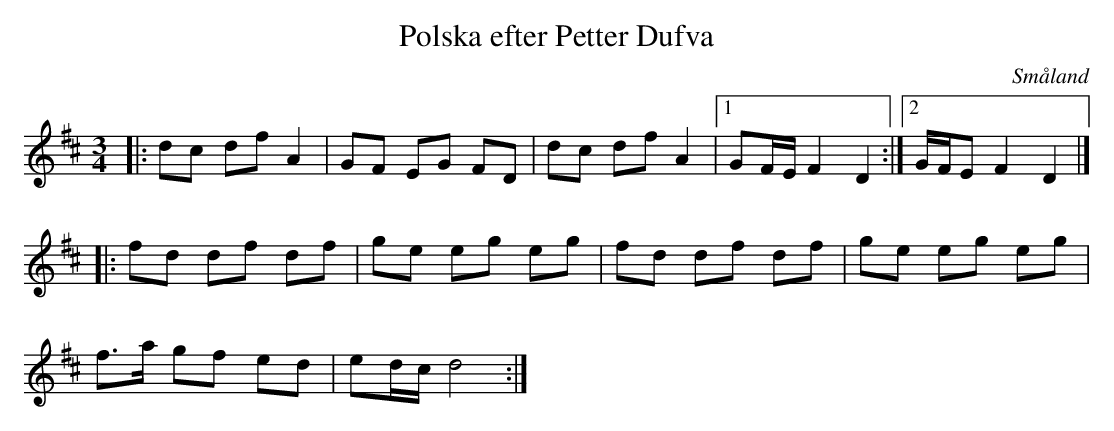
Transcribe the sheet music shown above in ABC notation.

X:1
T: Polska efter Petter Dufva
O: Småland
M: 3/4
L: 1/8
K: D
|: dc df A2 | GF EG FD | dc df A2 |1 GF/E/ F2 D2 :|2 G/F/E F2 D2 |]
|: fd df df | ge eg eg | fd df df | ge eg eg |
f>a gf ed | ed/c/ d4 :|
